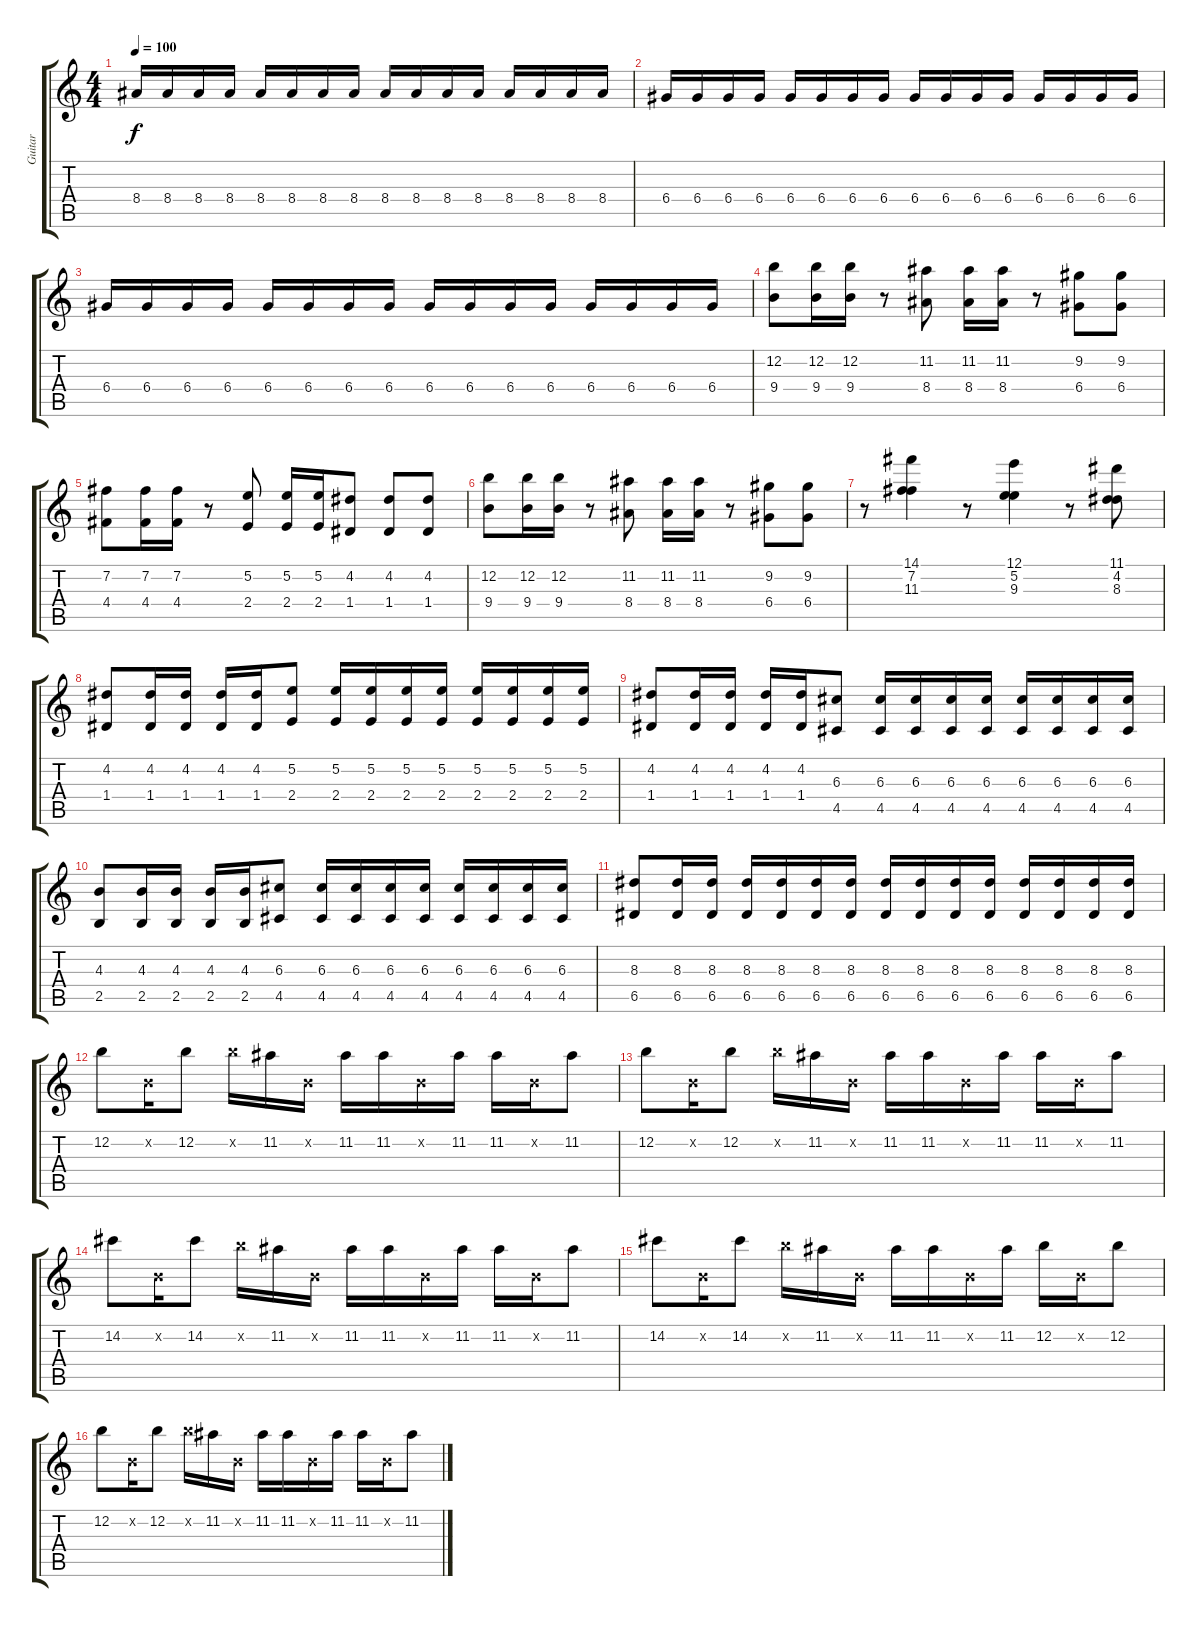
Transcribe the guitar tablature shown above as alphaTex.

\track ("Guitar " "Guitar ") {instrument acousticguitarsteel}
\staff {score tabs}
\tuning (E4 B3 G3 D3 A2 E2) {hide}
\ts (4 4)
\tempo 100
\clef g2
\ks c
8.4.16{dy f instrument overdrivenguitar} 8.4.16 8.4.16 8.4.16 8.4.16 8.4.16 8.4.16 8.4.16 8.4.16 8.4.16 8.4.16 8.4.16 8.4.16 8.4.16 8.4.16 8.4.16 |
6.4.16{instrument overdrivenguitar} 6.4.16 6.4.16 6.4.16 6.4.16 6.4.16 6.4.16 6.4.16 6.4.16 6.4.16 6.4.16 6.4.16 6.4.16 6.4.16 6.4.16 6.4.16 |
6.4.16{instrument overdrivenguitar} 6.4.16 6.4.16 6.4.16 6.4.16 6.4.16 6.4.16 6.4.16 6.4.16 6.4.16 6.4.16 6.4.16 6.4.16 6.4.16 6.4.16 6.4.16 |
(12.2 9.4).8 (12.2 9.4).16 (12.2 9.4).16 r.8 (11.2 8.4).8 (11.2 8.4).16 (11.2 8.4).16 r.8 (9.2 6.4).8 (9.2 6.4).8 |
(7.2 4.4).8 (7.2 4.4).16 (7.2 4.4).16 r.8 (5.2 2.4).8 (5.2 2.4).16 (5.2 2.4).16 (4.2 1.4).8 (4.2 1.4).8 (4.2 1.4).8 |
(12.2 9.4).8 (12.2 9.4).16 (12.2 9.4).16 r.8 (11.2 8.4).8 (11.2 8.4).16 (11.2 8.4).16 r.8 (9.2 6.4).8 (9.2 6.4).8 |
r.8 (14.1 7.2 11.3).4 r.8 (12.1 5.2 9.3).4 r.8 (11.1 4.2 8.3).8 |
(4.2 1.4).8 (4.2 1.4).16 (4.2 1.4).16 (4.2 1.4).16 (4.2 1.4).16 (5.2 2.4).8 (5.2 2.4).16 (5.2 2.4).16 (5.2 2.4).16 (5.2 2.4).16 (5.2 2.4).16 (5.2 2.4).16 (5.2 2.4).16 (5.2 2.4).16 |
(4.2 1.4).8 (4.2 1.4).16 (4.2 1.4).16 (4.2 1.4).16 (4.2 1.4).16 (6.3 4.5).8 (6.3 4.5).16 (6.3 4.5).16 (6.3 4.5).16 (6.3 4.5).16 (6.3 4.5).16 (6.3 4.5).16 (6.3 4.5).16 (6.3 4.5).16 |
(4.3 2.5).8 (4.3 2.5).16 (4.3 2.5).16 (4.3 2.5).16 (4.3 2.5).16 (6.3 4.5).8 (6.3 4.5).16 (6.3 4.5).16 (6.3 4.5).16 (6.3 4.5).16 (6.3 4.5).16 (6.3 4.5).16 (6.3 4.5).16 (6.3 4.5).16 |
(8.3 6.5).8 (8.3 6.5).16 (8.3 6.5).16 (8.3 6.5).16 (8.3 6.5).16 (8.3 6.5).16 (8.3 6.5).16 (8.3 6.5).16 (8.3 6.5).16 (8.3 6.5).16 (8.3 6.5).16 (8.3 6.5).16 (8.3 6.5).16 (8.3 6.5).16 (8.3 6.5).16 |
12.2.8 0.2{x}.16 12.2.8 12.2{x}.16 11.2.16 0.2{x}.16 11.2.16 11.2.16 0.2{x}.16 11.2.16 11.2.16 0.2{x}.16 11.2.8 |
12.2.8 0.2{x}.16 12.2.8 12.2{x}.16 11.2.16 0.2{x}.16 11.2.16 11.2.16 0.2{x}.16 11.2.16 11.2.16 0.2{x}.16 11.2.8 |
14.2.8 0.2{x}.16 14.2.8 12.2{x}.16 11.2.16 0.2{x}.16 11.2.16 11.2.16 0.2{x}.16 11.2.16 11.2.16 0.2{x}.16 11.2.8 |
14.2.8 0.2{x}.16 14.2.8 12.2{x}.16 11.2.16 0.2{x}.16 11.2.16 11.2.16 0.2{x}.16 11.2.16 12.2.16 0.2{x}.16 12.2.8 |
12.2.8 0.2{x}.16 12.2.8 12.2{x}.16 11.2.16 0.2{x}.16 11.2.16 11.2.16 0.2{x}.16 11.2.16 11.2.16 0.2{x}.16 11.2.8
